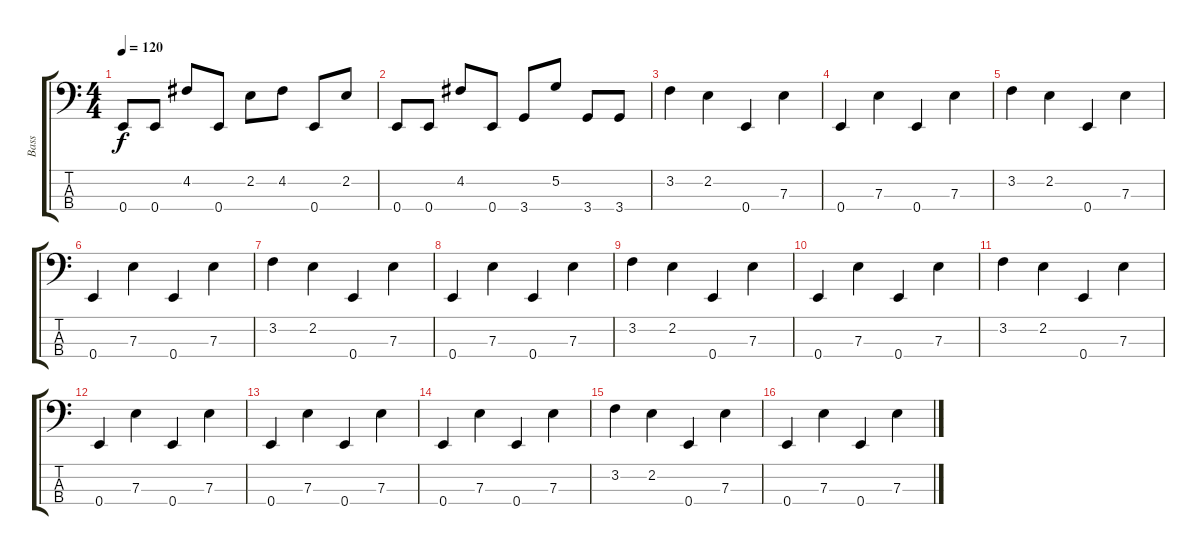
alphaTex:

\track ("Bass" "Bass") {instrument electricbassfinger}
\staff {score tabs}
\tuning (G2 D2 A1 E1) {hide}
\ts (4 4)
\tempo 120
\clef f4
\ks c
0.4.8{dy f instrument slapbass1} 0.4.8 4.2.8 0.4.8 2.2.8 4.2.8 0.4.8 2.2.8 |
0.4.8 0.4.8 4.2.8 0.4.8 3.4.8 5.2.8 3.4.8 3.4.8 |
3.2.4 2.2.4 0.4.4 7.3.4 |
0.4.4 7.3.4 0.4.4 7.3.4 |
3.2.4 2.2.4 0.4.4 7.3.4 |
0.4.4 7.3.4 0.4.4 7.3.4 |
3.2.4 2.2.4 0.4.4 7.3.4 |
0.4.4 7.3.4 0.4.4 7.3.4 |
3.2.4 2.2.4 0.4.4 7.3.4 |
0.4.4 7.3.4 0.4.4 7.3.4 |
3.2.4 2.2.4 0.4.4 7.3.4 |
0.4.4 7.3.4 0.4.4 7.3.4 |
0.4.4 7.3.4 0.4.4 7.3.4 |
0.4.4 7.3.4 0.4.4 7.3.4 |
3.2.4 2.2.4 0.4.4 7.3.4 |
0.4.4 7.3.4 0.4.4 7.3.4
